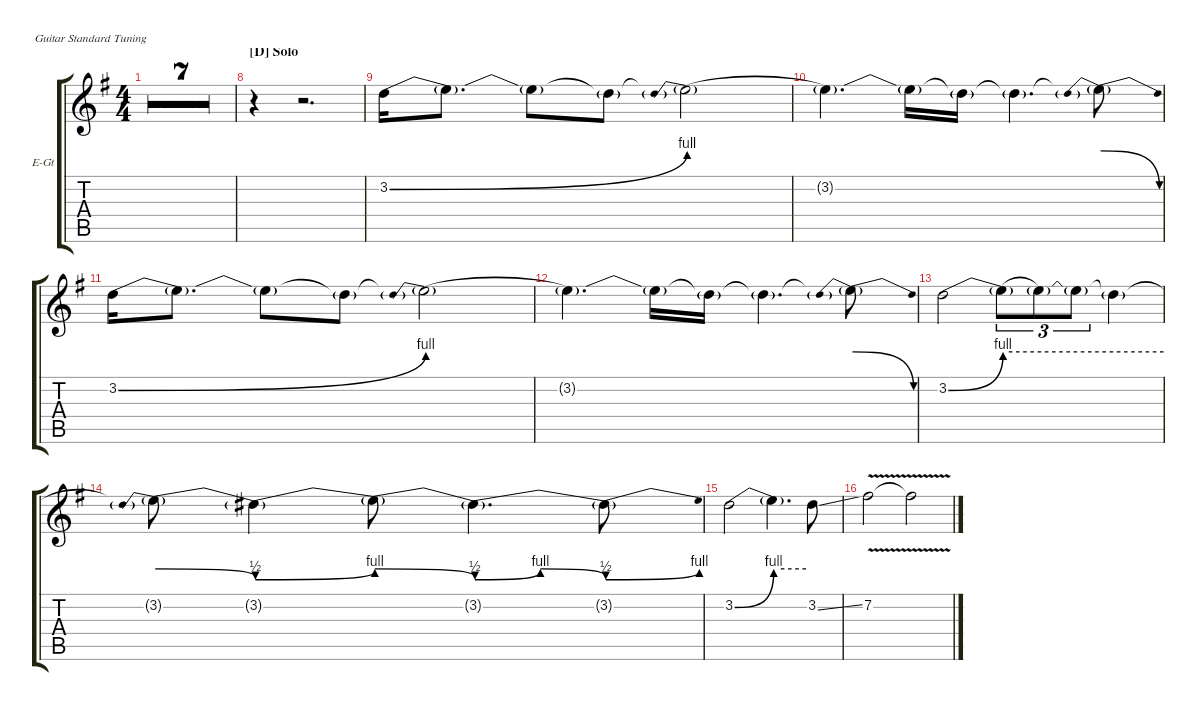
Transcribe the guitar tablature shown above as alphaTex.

\hideDynamics
\bracketExtendMode groupsimilarinstruments
\firstSystemTrackNameOrientation horizontal
\otherSystemsTrackNameOrientation horizontal
\track ("E.Guitar Solo 3" "E-Gt") {multiBarRest instrument distortionguitar}
\staff {score tabs}
\tuning (E4 B3 G3 D3 A2 E2)
\ts (4 4)
\tempo 112
\clef g2
\ks g
r.4{dy f} r.2{d} |
r.4 r.2{d} |
r.4 r.2{d} |
r.4 r.2{d} |
r.4 r.2{d} |
r.4 r.2{d} |
r.4 r.2{d} |
\section ("D" "Solo")
r.4 r.2{d} |
3.2{be (bend 0 0 9.6 4)}.16 3.2{t}.8{d} 3.2{t}.8 3.2{t}.8 3.2{be (prebend 0 4 60 4) t}.2 |
3.2{t}.4{d} 3.2{t}.16 3.2{t}.16 3.2{t}.4{d} 3.2{be (prebendrelease 0 4 60 0) t}.8 |
3.2{be (bend 0 0 15 4)}.16 3.2{t}.8{d} 3.2{t}.8 3.2{t}.8 3.2{be (prebend 0 4 60 4) t}.2 |
3.2{t}.4{d} 3.2{t}.16 3.2{t}.16 3.2{t}.4{d} 3.2{be (prebendrelease 0 4 15 0) t}.8 |
3.2{be (bend 0 0 15 4)}.2 3.2{be (hold 0 4 60 4) t}.8{tu (3 2)} 3.2{t}.8{tu (3 2)} 3.2{t}.8{tu (3 2)} 3.2{t}.4 |
3.2{be (prebendrelease 0 4 60 2) t}.8 3.2{be (bend 0 2 60 4) t}.4 3.2{be (release 0 4 60 2) t}.8 3.2{be (bendrelease 0 2 30 4 30 4 60 2) t}.4{d} 3.2{be (bend 0 2 60 4) t}.8 |
3.2{be (bend 0 0 15 4)}.2 3.2{be (hold 0 4 60 4) t}.4{d} 3.2{ss}.8 |
7.2{v}.2 7.2{v t}.2
